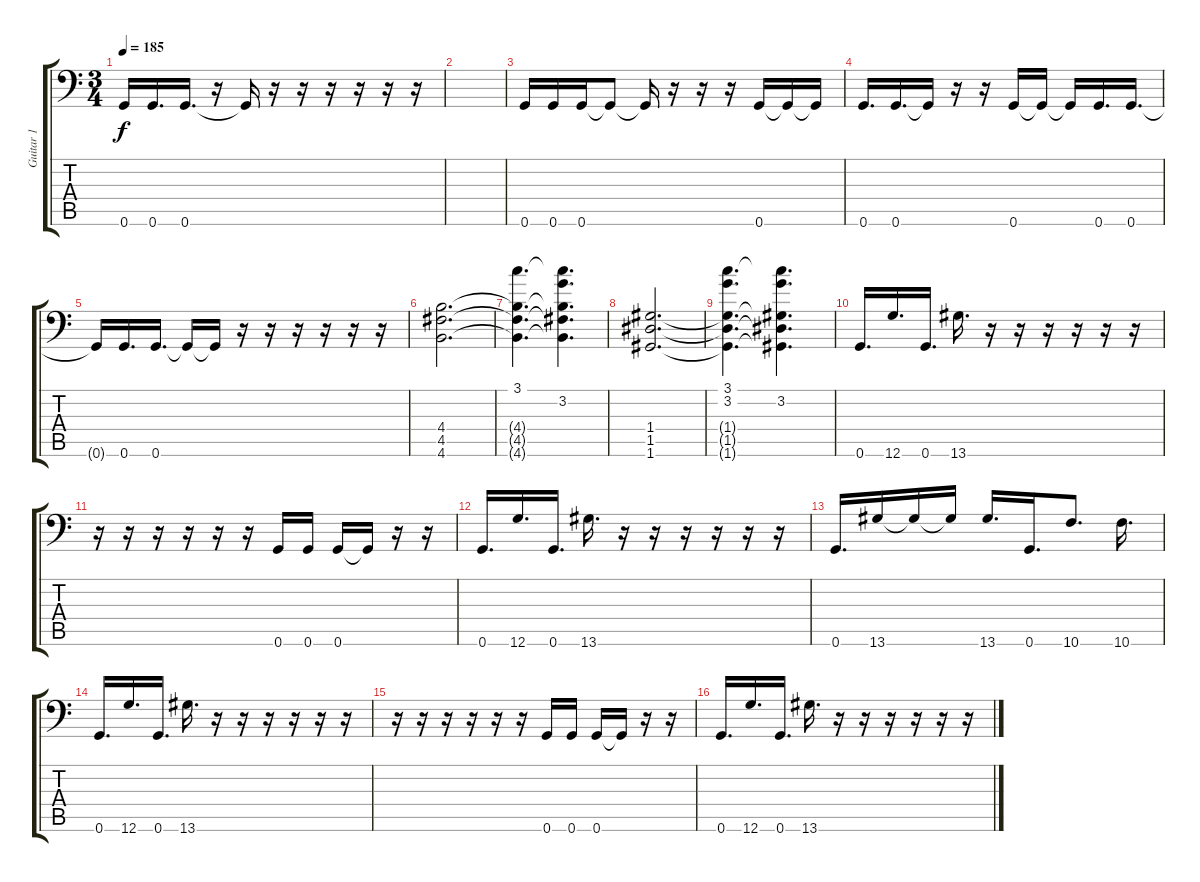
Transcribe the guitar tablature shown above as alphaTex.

\track ("Guitar 1" "Guitar 1") {instrument distortionguitar}
\staff {score tabs}
\tuning (A3 E3 C3 G2 D2 G1) {hide}
\ts (3 4)
\tempo 185
\clef f4
\ks c
0.6{t}.16{dy f} 0.6.16{d} 0.6.16{d} r.16 0.6{t}.16 r.16 r.16 r.16 r.16 r.16 r.16 |
|
0.6.16 0.6.16 0.6.16 0.6{t}.8 0.6{t}.16 r.16 r.16 r.16 0.6.16 0.6{t}.16 0.6{t}.16 |
0.6.16{d} 0.6.16{d} 0.6{t}.16 r.16 r.16 0.6.16 0.6{t}.16 0.6{t}.16 0.6.16{d} 0.6.16{d} |
0.6{t}.16 0.6.16{d} 0.6.16{d} 0.6{t}.16 0.6{t}.16 r.16 r.16 r.16 r.16 r.16 r.16 |
(4.4 4.5 4.6).2{d} |
(3.1 4.4{t} 4.5{t} 4.6{t}).4{d} (3.1{t} 3.2 4.4{t} 4.5{t} 4.6{t}).4{d} |
(1.4 1.5 1.6).2{d} |
(3.1 3.2 1.4{t} 1.5{t} 1.6{t}).4{d} (3.1{t} 3.2 1.4{t} 1.5{t} 1.6{t}).4{d} |
0.6.16{d} 12.6.16{d} 0.6.16{d} 13.6.16{d} r.16 r.16 r.16 r.16 r.16 r.16 |
r.16 r.16 r.16 r.16 r.16 r.16 0.6.16 0.6.16 0.6.16 0.6{t}.16 r.16 r.16 |
0.6.16{d} 12.6.16{d} 0.6.16{d} 13.6.16{d} r.16 r.16 r.16 r.16 r.16 r.16 |
0.6.16{d} 13.6.16 13.6{t}.16 13.6{t}.16 13.6.16{d} 0.6.16{d} 10.6.8{d} 10.6.16{d} |
0.6.16{d} 12.6.16{d} 0.6.16{d} 13.6.16{d} r.16 r.16 r.16 r.16 r.16 r.16 |
r.16 r.16 r.16 r.16 r.16 r.16 0.6.16 0.6.16 0.6.16 0.6{t}.16 r.16 r.16 |
0.6.16{d} 12.6.16{d} 0.6.16{d} 13.6.16{d} r.16 r.16 r.16 r.16 r.16 r.16
